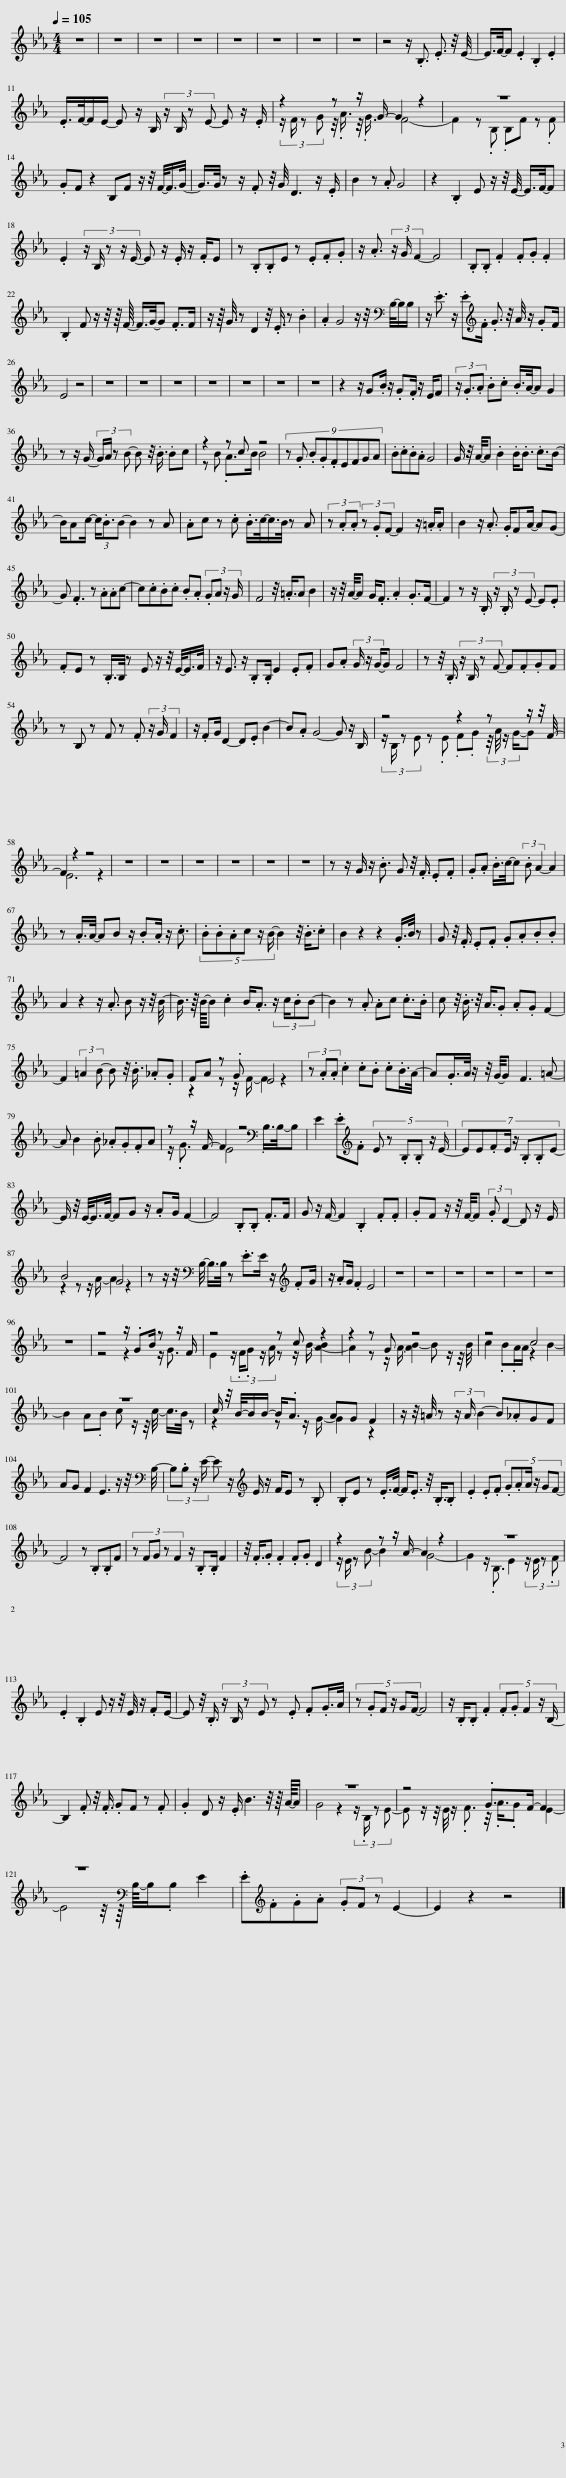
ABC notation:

X:1
%%score ( 1 2 )
L:1/8
Q:1/4=105
M:4/4
I:linebreak $
K:Eb
V:1 treble
V:2 treble
V:1
 z8 | z8 | z8 | z8 | z8 | %5
 z8 | z8 | z8 | z4 z/ .B,3/2 .E3/2 z/4 E/4- | E/>F/-F .E2 .B,2 .E2 |$ %10
 .E/>F/-F/E/- E z/ B,/ (3:2:4z/ B,/ z E- E z/ .E/ | z2 z z/ G/- G2 z2 | z8 |$ .GF z2 B,F z/ z/4 F/-<F/G/4- | G/>G/ z z/ .F z/4 G/4 D3 z/ .E/ | %15
 B2 z .A G4 | z2 .B,2 E z/ z/4 E/4- E/>F/-F |$ .E2 (3:2:5z/ B,/ z z/ E/- E z/ .E/ z/ .F/E | z .B,.B,E z .E.F.G | z/ .A3/2 (3z/ G/ F2- F4 | %20
 .B,.B, .F2 .F.G .F2 |$ .B,2 F z/ z/4 z/8 F/8- F/>G/-G .F>F | z/ z/8 G3/8 z D2 z/4 .E3/4 z .B2 | .A2 G4 z/ z/4[K:bass] B,/4-B,/B,/ | z/ .E3/2 z/ .E[K:treble].F/ .G3/2 z/4 A/4 z/ .GF/ |$ %25
 E4 z4 | z8 | z8 | z8 | z8 | %30
 z8 | z8 | z8 | z2 z/ G.B/ z/ .G.F/ z/ E/F | (3z/ .G3/2.A .B.c .B/>A/-A G2 |$ %35
 z z/ G/- (3:2:4G/A/ z B- B z/4 .B3/4 .Bc | z2 z c z4 | (9:8:9z .G .B.G.FEFGA | .B.c.B.A G4 | G/ z/4 A/4-A .B2 .B<.B .c>B- |$ %40
 B/Ac/- (3c/.B3/2B- B2 z A | .Ac z .c .B/>c/-c/>B/ z A | (3z .A.A (3z .GF- F2 z/ .=A/.A | B2 z/ .A3/2 .G/FA/- AG- |$ G .F3 z .A.Ac- | %45
 c.c.B.c .B.A (3:2:4.GA z/ G/ | F4 z/4 .=A3/4A B2 | z/ z/4 A/4-A G<.F .A2 .G>F- | F2 z z/ .B,/ (3:2:4z/ .B,/ z E- E.E |$ .FE z .B,/>B,/ z E z/ z/4 E/-<E/F/4 | %50
 z/ E3/2 z/ .B,.B,/ E2 .E.F | G.A (3G/ z/ G/-G F4 | z z/4 .B,3/4 (3:2:4z/ B,/ z F- F.F.GF |$ z B, z F z .F (3z/ G/ F2 | z/ .FG/ D2- D.E B2- | %55
 B.A G4- G z/ B,/ | z4 z2 z z/ z/4 F/4- |$ F2 z2 z4 | z8 | z8 | %60
 z8 | z8 | z8 | z8 | z z/ G/ z/ .B3/2 G z/4 .F3/4 .E.F | %65
 .G.A .B/>c/-c (3:2:2.B A2- A2 |$ z .A/>A/- AB z/ .B.A/ z/ .c3/2 | (5:4:6.B.B.Ac z/ B/- B2 z/4 .B3/4.c | B2 z2 z2 .G/>B/ z | G z/4 .F3/4 .E.F .G.A.B.B |$ %70
 A2 z2 z/ .A3/2 B z/ z/4 B/4- | B3/4 z/8 B/8-B .c2 B<.A (3:2:4z/ c/.BB- | B2 z .A .Ac .c>.B | c z/4 .B3/4 z/4 A3/4.G .A.G F2- |$ F2 (3:2:2=A2 B- B z/4 .B3/4 ._A.G | %75
 FA z .G E4 | (3z .A.A .c2 .c.B .c.B/>A/- | A.G/>A/ z/ z/4 G/4-G F3 =A- |$ A B2 .B ._A.G.FA | z z/ F/- F2 z4[K:bass] | %80
 E2 .E[K:treble].F (5:4:6E z .B,.B, z/ E/- | (7:8:8EE.FE/ z/ .B,.B,E- |$ E/ z/4 E/-<E/F/4- FG z/ .AG/ F2- | F4 .B,.B, .F>F | G z/ F/- F2 .B,2 .F.F | %85
 .GF z/ z/4 F/4-F (3:2:2.G D2- D z/ E/ |$ B4 G4 | z z/ z/4[K:bass] B,/4- B,/>B,/ z .E>E z/[K:treble] .FG/ | z/ .AG/ .F2 E4 | z8 | %90
 z8 | z8 | z8 | z8 | z8 |$ %95
 z8 | z4 z/ .GB/ z z/ F/ | z4 z c z2 | z2 z G z4 | z4 c4 |$ %100
 z8 | c/ z/4 B/4-B/B/- B<.A AG F2 | z/ z/4 =A/4 z (3z/ A/ B2- B._AGF |$ AG F2 E3 z/ z/4[K:bass] B,/4- | (3:2:4B,.B, z/ E/- E z/[K:treble] E/ z/ F/E z .B, | %105
 .B,E z .E/>F/- F<.E z/4 .B,3/4.B, | .E2 .E.F (5:4:6.G.AA/ z/ GF- |$ F4 z .B,.B,F | (3:2:5z FG z F2 z/ .B,.B,/ F2 | z/4 .F3/4.G .F2 .F.G D2 | %110
 z2 z z/ A/- A2 z2 | z8 |$ .E2 .B,2 E z/ z/4 E/4 z/ .FE/- | E z/4 .B,3/4 (3:2:4z/ B,/ z E z .E .F.G/>A/ | (5:4:6z .GF z/ GF/- F4 | %115
 z/ .B,/.B, .F2 (5:4:5.F.G F2 z/ B,/- |$ B,2 .F z/4 .F3/4 .GF z .F | .G2 D z/ .E/ B3 z/4 z/8 A/8-A/ | z8 | z4 .G>F- F2 |$ %120
 z8[K:bass] | .E[K:treble].F.G.A (3.GF z E2- | E2 z2 z4 |] %123
V:2
 x8 | x8 | x8 | x8 | x8 | %5
 x8 | x8 | x8 | x8 | x8 |$ %10
 x8 | (3:2:4z/ F/ z G z/4 .A3/4 z/4 .G3/4 F4- | F2 z .B, .B,F z .F |$ x8 | x8 | %15
 x8 | x8 |$ x8 | x8 | x8 | %20
 x8 |$ x8 | x8 | x27/4[K:bass] x5/4 | x7/2[K:treble] x9/2 |$ %25
 x8 | x8 | x8 | x8 | x8 | %30
 x8 | x8 | x8 | x8 | x8 |$ %35
 x8 | z B .A>B B4 | x511/64 | x8 | x8 |$ %40
 x8 | x8 | x8 | x8 |$ x8 | %45
 x8 | x8 | x8 | x8 |$ x8 | %50
 x8 | x8 | x8 |$ x8 | x8 | %55
 x8 | (3:2:4z/ B,/ z E z .E .F.G (3:2:4z/4 A/4 z/ G/-G |$ E6 z2 | x8 | x8 | %60
 x8 | x8 | x8 | x8 | x8 | %65
 x8 |$ x8 | x8 | x8 | x8 |$ %70
 x8 | x8 | x8 | x8 |$ x8 | %75
 z2 z z/ F/- F2 z2 | x8 | x8 |$ x8 | z/ .G3/2 E4[K:bass] .B,/>B,/-B, | %80
 x3[K:treble] x5 | x511/64 |$ x8 | x8 | x8 | %85
 x8 |$ z2 z z/ A/- A2 z2 | x7/4[K:bass] x19/4[K:treble] x3/2 | x8 | x8 | %90
 x8 | x8 | x8 | x8 | x8 |$ %95
 x8 | z4 z2 z/ G3/2 | E2 (3:2:5z/ .F/.G z/ A/ z z/ B/- [A-B]2 | A2 z z/ A/- [AB-]2 B z/ z/4 B/4 | c2 .B.A/A/ z2 B2- |$ %100
 B2 A.B c z/ z/4 c/4- c/>B/ z | z2 z z/ G/- G2 z2 | x8 |$ x31/4[K:bass] x/4 | x7/2[K:treble] x9/2 | %105
 x8 | x8 |$ x8 | x8 | x8 | %110
 (3:2:4z/ E/ z B- B2 G4- | G2 z/ .B,3/2 E2 (3:2:4z/ E/ z .F |$ x8 | x8 | x8 | %115
 x8 |$ x8 | x8 | G4 z2 (3:2:4z/ .B,/ z E- | E z/ z/4 E/4 z/ .F3/2 z/4 .A3/4.G E2- |$ %120
 E4 z/4 z/8[K:bass] B,/8-B,/.B, E2 | x[K:treble] x7 | x8 |] %123
